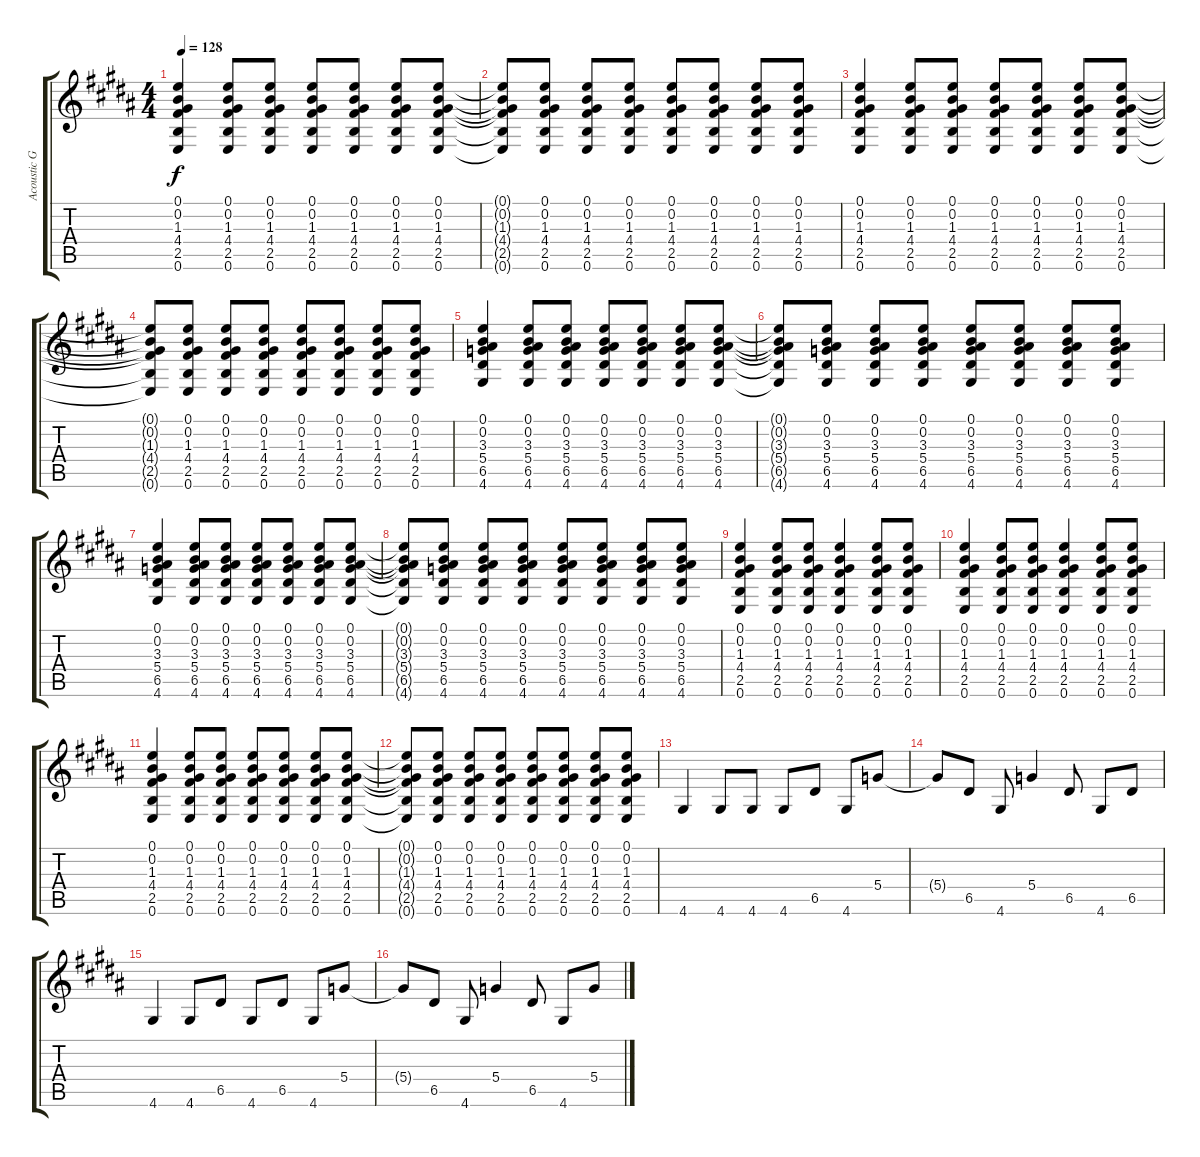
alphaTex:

\track ("Acoustic Guitar" "Acoustic G") {instrument acousticguitarsteel}
\staff {score tabs}
\tuning (E4 B3 G3 D3 A2 E2) {hide}
\ts (4 4)
\tempo 128
\clef g2
\ks b
(0.1 0.2 1.3 4.4 2.5 0.6).4{dy f} (0.1 0.2 1.3 4.4 2.5 0.6).8 (0.1 0.2 1.3 4.4 2.5 0.6).8 (0.1 0.2 1.3 4.4 2.5 0.6).8 (0.1 0.2 1.3 4.4 2.5 0.6).8 (0.1 0.2 1.3 4.4 2.5 0.6).8 (0.1 0.2 1.3 4.4 2.5 0.6).8 |
(0.1{t} 0.2{t} 1.3{t} 4.4{t} 2.5{t} 0.6{t}).8 (0.1 0.2 1.3 4.4 2.5 0.6).8 (0.1 0.2 1.3 4.4 2.5 0.6).8 (0.1 0.2 1.3 4.4 2.5 0.6).8 (0.1 0.2 1.3 4.4 2.5 0.6).8 (0.1 0.2 1.3 4.4 2.5 0.6).8 (0.1 0.2 1.3 4.4 2.5 0.6).8 (0.1 0.2 1.3 4.4 2.5 0.6).8 |
(0.1 0.2 1.3 4.4 2.5 0.6).4 (0.1 0.2 1.3 4.4 2.5 0.6).8 (0.1 0.2 1.3 4.4 2.5 0.6).8 (0.1 0.2 1.3 4.4 2.5 0.6).8 (0.1 0.2 1.3 4.4 2.5 0.6).8 (0.1 0.2 1.3 4.4 2.5 0.6).8 (0.1 0.2 1.3 4.4 2.5 0.6).8 |
(0.1{t} 0.2{t} 1.3{t} 4.4{t} 2.5{t} 0.6{t}).8 (0.1 0.2 1.3 4.4 2.5 0.6).8 (0.1 0.2 1.3 4.4 2.5 0.6).8 (0.1 0.2 1.3 4.4 2.5 0.6).8 (0.1 0.2 1.3 4.4 2.5 0.6).8 (0.1 0.2 1.3 4.4 2.5 0.6).8 (0.1 0.2 1.3 4.4 2.5 0.6).8 (0.1 0.2 1.3 4.4 2.5 0.6).8 |
(0.1 0.2 3.3 5.4 6.5 4.6).4 (0.1 0.2 3.3 5.4 6.5 4.6).8 (0.1 0.2 3.3 5.4 6.5 4.6).8 (0.1 0.2 3.3 5.4 6.5 4.6).8 (0.1 0.2 3.3 5.4 6.5 4.6).8 (0.1 0.2 3.3 5.4 6.5 4.6).8 (0.1 0.2 3.3 5.4 6.5 4.6).8 |
(0.1{t} 0.2{t} 3.3{t} 5.4{t} 6.5{t} 4.6{t}).8 (0.1 0.2 3.3 5.4 6.5 4.6).8 (0.1 0.2 3.3 5.4 6.5 4.6).8 (0.1 0.2 3.3 5.4 6.5 4.6).8 (0.1 0.2 3.3 5.4 6.5 4.6).8 (0.1 0.2 3.3 5.4 6.5 4.6).8 (0.1 0.2 3.3 5.4 6.5 4.6).8 (0.1 0.2 3.3 5.4 6.5 4.6).8 |
(0.1 0.2 3.3 5.4 6.5 4.6).4 (0.1 0.2 3.3 5.4 6.5 4.6).8 (0.1 0.2 3.3 5.4 6.5 4.6).8 (0.1 0.2 3.3 5.4 6.5 4.6).8 (0.1 0.2 3.3 5.4 6.5 4.6).8 (0.1 0.2 3.3 5.4 6.5 4.6).8 (0.1 0.2 3.3 5.4 6.5 4.6).8 |
(0.1{t} 0.2{t} 3.3{t} 5.4{t} 6.5{t} 4.6{t}).8 (0.1 0.2 3.3 5.4 6.5 4.6).8 (0.1 0.2 3.3 5.4 6.5 4.6).8 (0.1 0.2 3.3 5.4 6.5 4.6).8 (0.1 0.2 3.3 5.4 6.5 4.6).8 (0.1 0.2 3.3 5.4 6.5 4.6).8 (0.1 0.2 3.3 5.4 6.5 4.6).8 (0.1 0.2 3.3 5.4 6.5 4.6).8 |
(0.1 0.2 1.3 4.4 2.5 0.6).4 (0.1 0.2 1.3 4.4 2.5 0.6).8 (0.1 0.2 1.3 4.4 2.5 0.6).8 (0.1 0.2 1.3 4.4 2.5 0.6).4 (0.1 0.2 1.3 4.4 2.5 0.6).8 (0.1 0.2 1.3 4.4 2.5 0.6).8 |
(0.1 0.2 1.3 4.4 2.5 0.6).4 (0.1 0.2 1.3 4.4 2.5 0.6).8 (0.1 0.2 1.3 4.4 2.5 0.6).8 (0.1 0.2 1.3 4.4 2.5 0.6).4 (0.1 0.2 1.3 4.4 2.5 0.6).8 (0.1 0.2 1.3 4.4 2.5 0.6).8 |
(0.1 0.2 1.3 4.4 2.5 0.6).4 (0.1 0.2 1.3 4.4 2.5 0.6).8 (0.1 0.2 1.3 4.4 2.5 0.6).8 (0.1 0.2 1.3 4.4 2.5 0.6).8 (0.1 0.2 1.3 4.4 2.5 0.6).8 (0.1 0.2 1.3 4.4 2.5 0.6).8 (0.1 0.2 1.3 4.4 2.5 0.6).8 |
(0.1{t} 0.2{t} 1.3{t} 4.4{t} 2.5{t} 0.6{t}).8 (0.1 0.2 1.3 4.4 2.5 0.6).8 (0.1 0.2 1.3 4.4 2.5 0.6).8 (0.1 0.2 1.3 4.4 2.5 0.6).8 (0.1 0.2 1.3 4.4 2.5 0.6).8 (0.1 0.2 1.3 4.4 2.5 0.6).8 (0.1 0.2 1.3 4.4 2.5 0.6).8 (0.1 0.2 1.3 4.4 2.5 0.6).8 |
4.6.4 4.6.8 4.6.8 4.6.8 6.5.8 4.6.8 5.4.8 |
5.4{t}.8 6.5.8 4.6.8 5.4.4 6.5.8 4.6.8 6.5.8 |
4.6.4 4.6.8 6.5.8 4.6.8 6.5.8 4.6.8 5.4.8 |
5.4{t}.8 6.5.8 4.6.8 5.4.4 6.5.8 4.6.8 5.4.8
